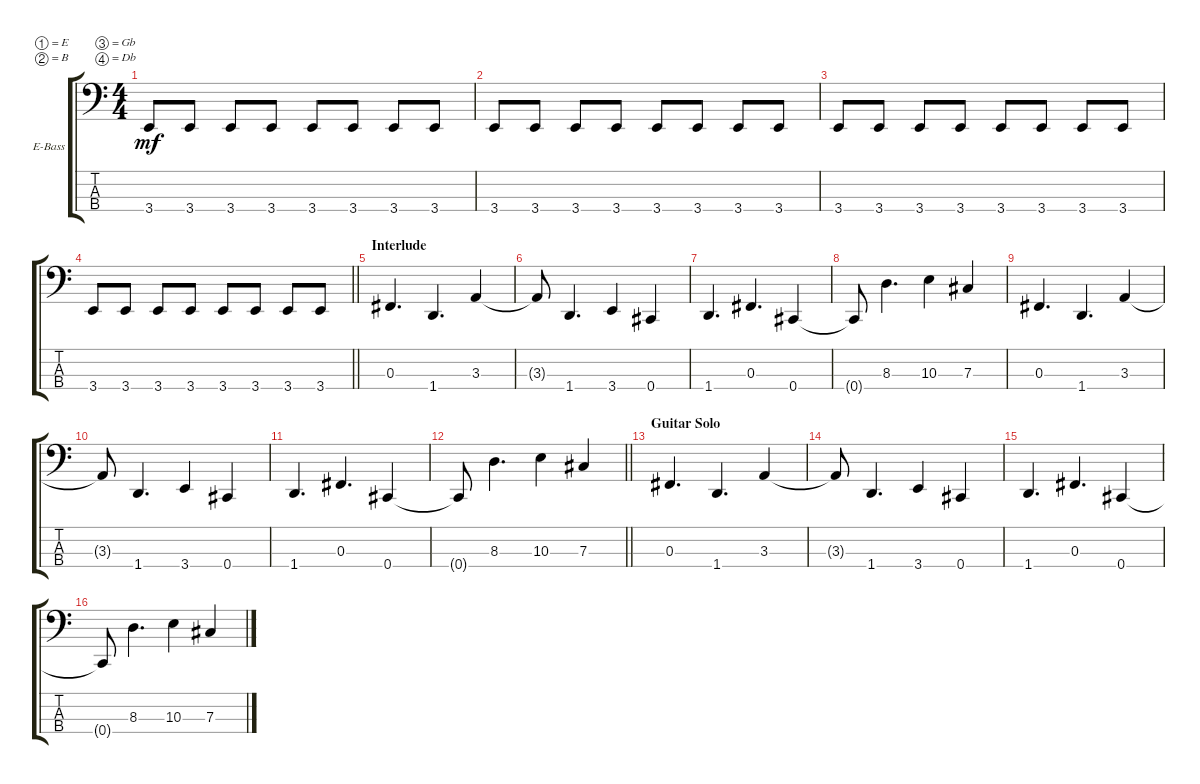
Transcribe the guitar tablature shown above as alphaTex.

\bracketExtendMode groupsimilarinstruments
\firstSystemTrackNameOrientation horizontal
\otherSystemsTrackNameOrientation horizontal
\track ("Electric Bass" "E-Bass") {instrument electricbasspick}
\staff {score tabs}
\tuning (E2 B1 Gb1 Db1)
\ts (4 4)
\tempo (184 hide)
\clef f4
\ks c
3.4.8{dy mf} 3.4.8 3.4.8 3.4.8 3.4.8 3.4.8 3.4.8 3.4.8 |
3.4.8 3.4.8 3.4.8 3.4.8 3.4.8 3.4.8 3.4.8 3.4.8 |
3.4.8 3.4.8 3.4.8 3.4.8 3.4.8 3.4.8 3.4.8 3.4.8 |
\tempo (184 "Driving Rock" 1 hide)
\barLineRight lightlight
3.4.8 3.4.8 3.4.8 3.4.8 3.4.8 3.4.8 3.4.8 3.4.8 |
\section ("" "Interlude")
\tempo (184 "Driving Rock" hide)
0.3.4{d} 1.4.4{d} 3.3.4 |
3.3{t}.8 1.4.4{d} 3.4.4 0.4.4 |
1.4.4{d} 0.3.4{d} 0.4.4 |
0.4{t}.8 8.3.4{d} 10.3.4 7.3.4 |
0.3.4{d} 1.4.4{d} 3.3.4 |
3.3{t}.8 1.4.4{d} 3.4.4 0.4.4 |
1.4.4{d} 0.3.4{d} 0.4.4 |
\barLineRight lightlight
0.4{t}.8 8.3.4{d} 10.3.4 7.3.4 |
\section ("" "Guitar Solo")
0.3.4{d} 1.4.4{d} 3.3.4 |
3.3{t}.8 1.4.4{d} 3.4.4 0.4.4 |
1.4.4{d} 0.3.4{d} 0.4.4 |
0.4{t}.8 8.3.4{d} 10.3.4 7.3.4
